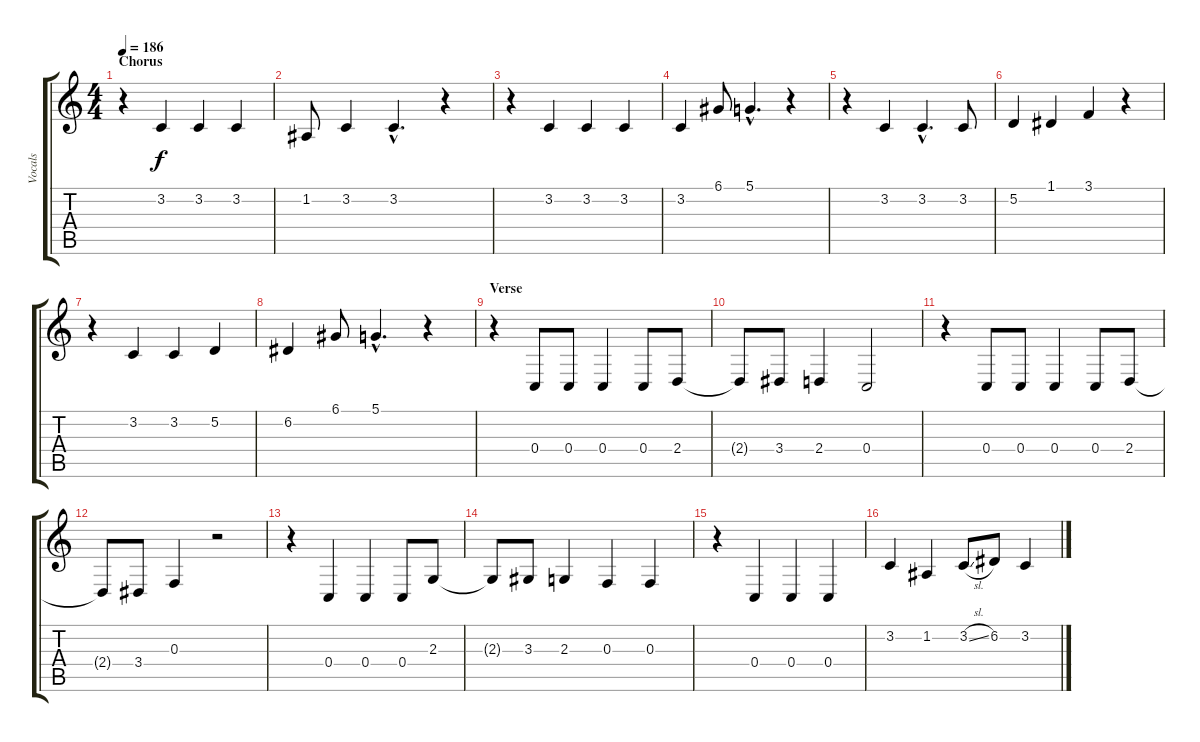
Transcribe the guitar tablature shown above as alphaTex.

\track ("Vocals" "Vocals") {instrument tenorsax}
\staff {score tabs}
\tuning (D4 A3 F3 C3 G2 D2) {hide}
\ts (4 4)
\section ("" "Chorus")
\tempo 186
\clef g2
\ks c
r.4{dy f instrument tenorsax} 3.2.4 3.2.4 3.2.4 |
1.2.8 3.2.4 3.2{hac}.4{d} r.4 |
r.4 3.2.4 3.2.4 3.2.4 |
3.2.4 6.1.8 5.1{hac}.4{d} r.4 |
r.4 3.2.4 3.2{hac}.4{d} 3.2.8 |
5.2.4 1.1.4 3.1.4 r.4 |
r.4 3.2.4 3.2.4 5.2.4 |
6.2.4 6.1.8 5.1{hac}.4{d} r.4 |
\section ("" "Verse")
r.4{instrument bassoon} 0.4.8 0.4.8 0.4.4 0.4.8 2.4.8 |
2.4{t}.8 3.4.8 2.4.4 0.4.2 |
r.4 0.4.8 0.4.8 0.4.4 0.4.8 2.4.8 |
2.4{t}.8 3.4.8 0.3.4 r.2 |
r.4 0.4.4 0.4.4 0.4.8 2.3.8 |
2.3{t}.8 3.3.8 2.3.4 0.3.4 0.3.4 |
r.4 0.4.4 0.4.4 0.4.4 |
3.2.4 1.2.4 3.2{sl}.8 6.2.8 3.2.4
